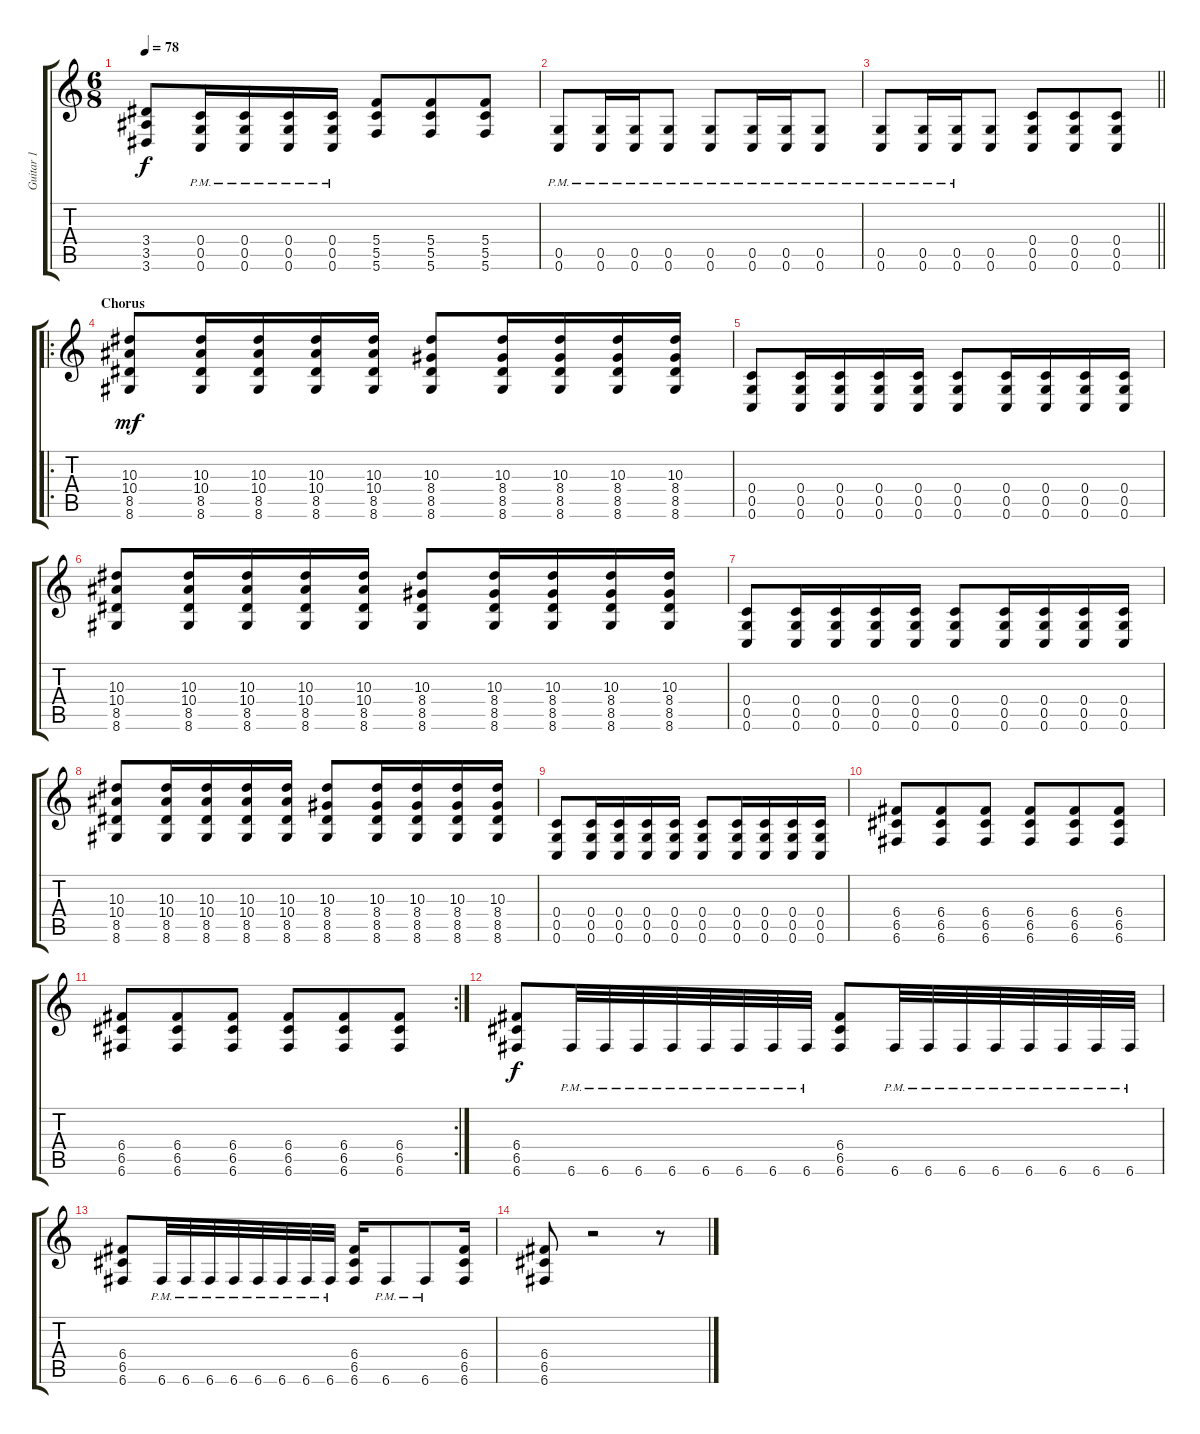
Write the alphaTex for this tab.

\track ("Guitar 1" "Guitar 1") {instrument distortionguitar}
\staff {score tabs}
\tuning (D4 A3 F3 C3 G2 C2) {hide}
\ts (6 8)
\tempo 78
\clef g2
\ks c
(3.4 3.5 3.6).8{dy f} (0.4{pm} 0.5{pm} 0.6{pm}).16 (0.4{pm} 0.5{pm} 0.6{pm}).16 (0.4{pm} 0.5{pm} 0.6{pm}).16 (0.4{pm} 0.5{pm} 0.6{pm}).16 (5.4 5.5 5.6).8 (5.4 5.5 5.6).8 (5.4 5.5 5.6).8 |
(0.5{pm} 0.6{pm}).8 (0.5{pm} 0.6{pm}).16 (0.5{pm} 0.6{pm}).16 (0.5{pm} 0.6{pm}).8 (0.5{pm} 0.6{pm}).8 (0.5{pm} 0.6{pm}).16 (0.5{pm} 0.6{pm}).16 (0.5{pm} 0.6{pm}).8 |
\barLineRight lightlight
(0.5{pm} 0.6{pm}).8 (0.5{pm} 0.6{pm}).16 (0.5 0.6{pm}).16 (0.5 0.6).8 (0.4 0.5 0.6).8 (0.4 0.5 0.6).8 (0.4 0.5 0.6).8 |
\ro
\section ("" "Chorus")
(10.3 10.4 8.5 8.6).8{dy mf} (10.3 10.4 8.5 8.6).16 (10.3 10.4 8.5 8.6).16 (10.3 10.4 8.5 8.6).16 (10.3 10.4 8.5 8.6).16 (10.3 8.4 8.5 8.6).8 (10.3 8.4 8.5 8.6).16 (10.3 8.4 8.5 8.6).16 (10.3 8.4 8.5 8.6).16 (10.3 8.4 8.5 8.6).16 |
(0.4 0.5 0.6).8 (0.4 0.5 0.6).16 (0.4 0.5 0.6).16 (0.4 0.5 0.6).16 (0.4 0.5 0.6).16 (0.4 0.5 0.6).8 (0.4 0.5 0.6).16 (0.4 0.5 0.6).16 (0.4 0.5 0.6).16 (0.4 0.5 0.6).16 |
(10.3 10.4 8.5 8.6).8 (10.3 10.4 8.5 8.6).16 (10.3 10.4 8.5 8.6).16 (10.3 10.4 8.5 8.6).16 (10.3 10.4 8.5 8.6).16 (10.3 8.4 8.5 8.6).8 (10.3 8.4 8.5 8.6).16 (10.3 8.4 8.5 8.6).16 (10.3 8.4 8.5 8.6).16 (10.3 8.4 8.5 8.6).16 |
(0.4 0.5 0.6).8 (0.4 0.5 0.6).16 (0.4 0.5 0.6).16 (0.4 0.5 0.6).16 (0.4 0.5 0.6).16 (0.4 0.5 0.6).8 (0.4 0.5 0.6).16 (0.4 0.5 0.6).16 (0.4 0.5 0.6).16 (0.4 0.5 0.6).16 |
(10.3 10.4 8.5 8.6).8 (10.3 10.4 8.5 8.6).16 (10.3 10.4 8.5 8.6).16 (10.3 10.4 8.5 8.6).16 (10.3 10.4 8.5 8.6).16 (10.3 8.4 8.5 8.6).8 (10.3 8.4 8.5 8.6).16 (10.3 8.4 8.5 8.6).16 (10.3 8.4 8.5 8.6).16 (10.3 8.4 8.5 8.6).16 |
(0.4 0.5 0.6).8 (0.4 0.5 0.6).16 (0.4 0.5 0.6).16 (0.4 0.5 0.6).16 (0.4 0.5 0.6).16 (0.4 0.5 0.6).8 (0.4 0.5 0.6).16 (0.4 0.5 0.6).16 (0.4 0.5 0.6).16 (0.4 0.5 0.6).16 |
(6.4 6.5 6.6).8 (6.4 6.5 6.6).8 (6.4 6.5 6.6).8 (6.4 6.5 6.6).8 (6.4 6.5 6.6).8 (6.4 6.5 6.6).8 |
\rc 2
(6.4 6.5 6.6).8 (6.4 6.5 6.6).8 (6.4 6.5 6.6).8 (6.4 6.5 6.6).8 (6.4 6.5 6.6).8 (6.4 6.5 6.6).8 |
(6.4 6.5 6.6).8{dy f} 6.6{pm}.32 6.6{pm}.32 6.6{pm}.32 6.6{pm}.32 6.6{pm}.32 6.6{pm}.32 6.6{pm}.32 6.6{pm}.32 (6.4 6.5 6.6).8 6.6{pm}.32 6.6{pm}.32 6.6{pm}.32 6.6{pm}.32 6.6{pm}.32 6.6{pm}.32 6.6{pm}.32 6.6{pm}.32 |
(6.4 6.5 6.6).8 6.6{pm}.32 6.6{pm}.32 6.6{pm}.32 6.6{pm}.32 6.6{pm}.32 6.6{pm}.32 6.6{pm}.32 6.6{pm}.32 (6.4 6.5 6.6).16 6.6{pm}.8 6.6{pm}.8 (6.4 6.5 6.6).16 |
(6.4 6.5 6.6).8 r.2 r.8
